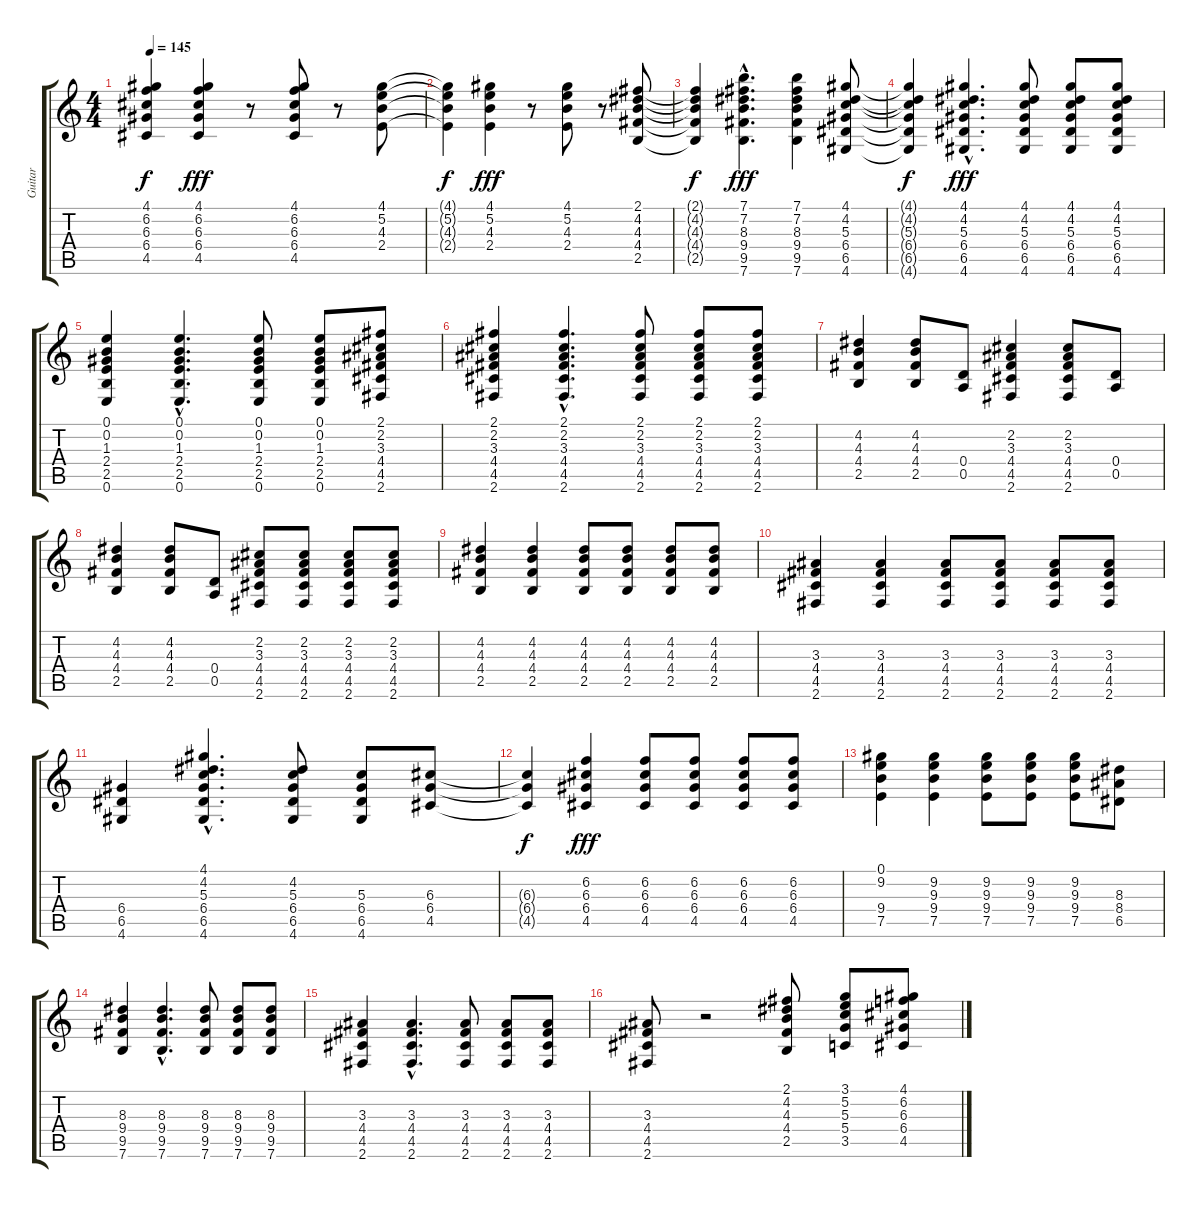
\track ("Guitar" "Guitar") {instrument electricguitarclean}
\staff {score tabs}
\tuning (E4 B3 G3 D3 A2 E2) {hide}
\ts (4 4)
\tempo 145
\clef g2
\ks c
(4.1{t} 6.2{t} 6.3{t} 6.4{t} 4.5{t}).4{dy f} (4.1 6.2 6.3 6.4 4.5).4{dy fff} r.8 (4.1 6.2 6.3 6.4 4.5).8 r.8 (4.1 5.2 4.3 2.4).8 |
(4.1{t} 5.2{t} 4.3{t} 2.4{t}).4{dy f} (4.1 5.2 4.3 2.4).4{dy fff} r.8 (4.1 5.2 4.3 2.4).8 r.8 (2.1 4.2 4.3 4.4 2.5).8 |
(2.1{t} 4.2{t} 4.3{t} 4.4{t} 2.5{t}).4{dy f} (7.1{hac} 7.2{hac} 8.3{hac} 9.4{hac} 9.5{hac} 7.6{hac}).4{d dy fff} (7.1 7.2 8.3 9.4 9.5 7.6).4 (4.1 4.2 5.3 6.4 6.5 4.6).8 |
(4.1{t} 4.2{t} 5.3{t} 6.4{t} 6.5{t} 4.6{t}).4{dy f} (4.1{hac} 4.2{hac} 5.3{hac} 6.4{hac} 6.5{hac} 4.6{hac}).4{d dy fff} (4.1 4.2 5.3 6.4 6.5 4.6).8 (4.1 4.2 5.3 6.4 6.5 4.6).8 (4.1 4.2 5.3 6.4 6.5 4.6).8 |
(0.1 0.2 1.3 2.4 2.5 0.6).4 (0.1{hac} 0.2{hac} 1.3{hac} 2.4{hac} 2.5{hac} 0.6{hac}).4{d} (0.1 0.2 1.3 2.4 2.5 0.6).8 (0.1 0.2 1.3 2.4 2.5 0.6).8 (2.1 2.2 3.3 4.4 4.5 2.6).8 |
(2.1 2.2 3.3 4.4 4.5 2.6).4 (2.1{hac} 2.2{hac} 3.3{hac} 4.4{hac} 4.5{hac} 2.6{hac}).4{d} (2.1 2.2 3.3 4.4 4.5 2.6).8 (2.1 2.2 3.3 4.4 4.5 2.6).8 (2.1 2.2 3.3 4.4 4.5 2.6).8 |
(4.2 4.3 4.4 2.5).4 (4.2 4.3 4.4 2.5).8 (0.4 0.5).8 (2.2 3.3 4.4 4.5 2.6).4 (2.2 3.3 4.4 4.5 2.6).8 (0.4 0.5).8 |
(4.2 4.3 4.4 2.5).4 (4.2 4.3 4.4 2.5).8 (0.4 0.5).8 (2.2 3.3 4.4 4.5 2.6).8 (2.2 3.3 4.4 4.5 2.6).8 (2.2 3.3 4.4 4.5 2.6).8 (2.2 3.3 4.4 4.5 2.6).8 |
(4.2 4.3 4.4 2.5).4 (4.2 4.3 4.4 2.5).4 (4.2 4.3 4.4 2.5).8 (4.2 4.3 4.4 2.5).8 (4.2 4.3 4.4 2.5).8 (4.2 4.3 4.4 2.5).8 |
(3.3 4.4 4.5 2.6).4 (3.3 4.4 4.5 2.6).4 (3.3 4.4 4.5 2.6).8 (3.3 4.4 4.5 2.6).8 (3.3 4.4 4.5 2.6).8 (3.3 4.4 4.5 2.6).8 |
(6.4 6.5 4.6).4 (4.1{hac} 4.2{hac} 5.3{hac} 6.4{hac} 6.5{hac} 4.6{hac}).4{d} (4.2 5.3 6.4 6.5 4.6).8 (5.3 6.4 6.5 4.6).8 (6.3 6.4 4.5).8 |
(6.3{t} 6.4{t} 4.5{t}).4{dy f} (6.2 6.3 6.4 4.5).4{dy fff} (6.2 6.3 6.4 4.5).8 (6.2 6.3 6.4 4.5).8 (6.2 6.3 6.4 4.5).8 (6.2 6.3 6.4 4.5).8 |
(0.1 9.2 9.4 7.5).4 (9.2 9.3 9.4 7.5).4 (9.2 9.3 9.4 7.5).8 (9.2 9.3 9.4 7.5).8 (9.2 9.3 9.4 7.5).8 (8.3 8.4 6.5).8 |
(8.3 9.4 9.5 7.6).4 (8.3{hac} 9.4{hac} 9.5{hac} 7.6{hac}).4{d} (8.3 9.4 9.5 7.6).8 (8.3 9.4 9.5 7.6).8 (8.3 9.4 9.5 7.6).8 |
(3.3 4.4 4.5 2.6).4 (3.3{hac} 4.4{hac} 4.5{hac} 2.6{hac}).4{d} (3.3 4.4 4.5 2.6).8 (3.3 4.4 4.5 2.6).8 (3.3 4.4 4.5 2.6).8 |
(3.3 4.4 4.5 2.6).8 r.2 (2.1 4.2 4.3 4.4 2.5).8 (3.1 5.2 5.3 5.4 3.5).8 (4.1 6.2 6.3 6.4 4.5).8
